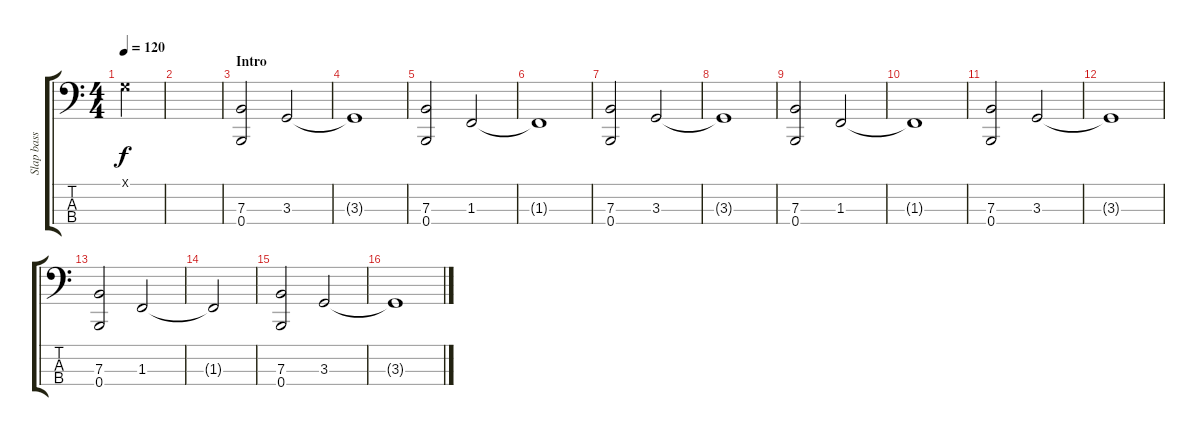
\track ("Slap bass disto" "Slap bass ") {instrument slapbass2}
\staff {score tabs}
\tuning (G2 C2 E1 B0) {hide}
\ts (4 4)
\tempo 120
\clef f4
\ks c
0.1{x}.4{dy f instrument slapbass2} |
|
\section ("" "Intro")
(7.3 0.4).2 3.3.2 |
3.3{t}.1 |
(7.3 0.4).2 1.3.2 |
1.3{t}.1 |
(7.3 0.4).2 3.3.2 |
3.3{t}.1 |
(7.3 0.4).2 1.3.2 |
1.3{t}.1 |
(7.3 0.4).2 3.3.2 |
3.3{t}.1 |
(7.3 0.4).2 1.3.2 |
1.3{t}.2 |
(7.3 0.4).2 3.3.2 |
3.3{t}.1
